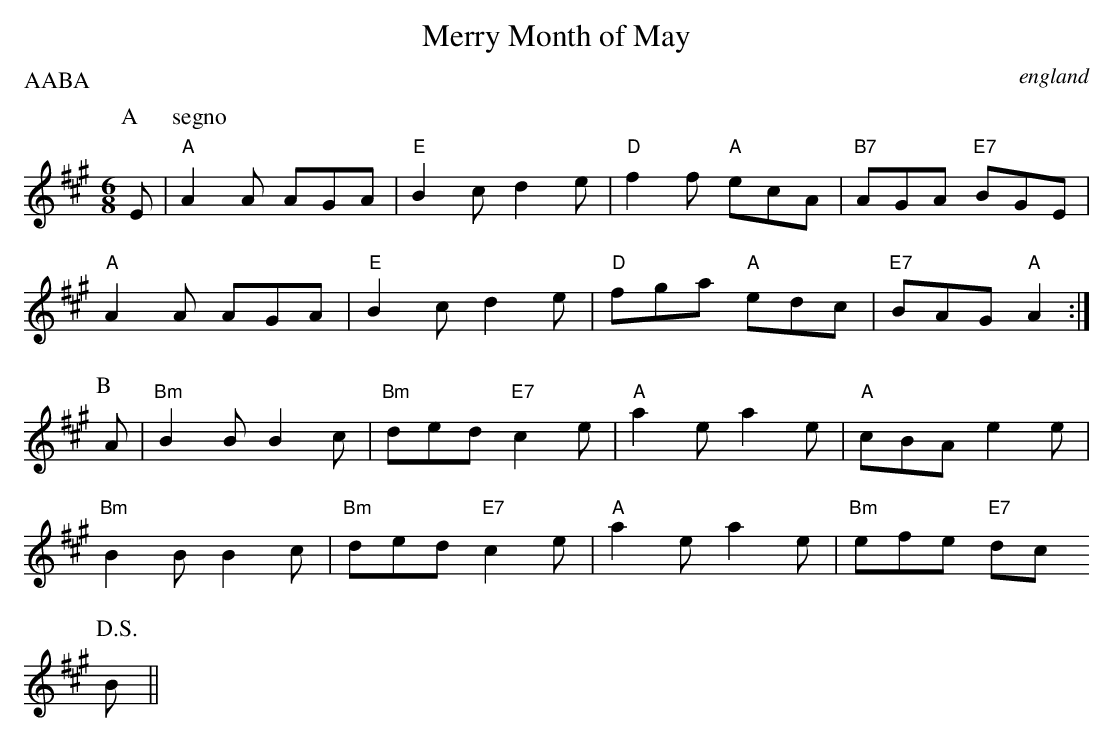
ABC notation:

X:1
T:Merry Month of May
O:england
P:AABA
M:6/8
K:A
P:A
E|\
P:segno
"A"A2A AGA|"E"B2c d2e|"D"f2f "A"ecA|"B7"AGA "E7"BGE|
"A"A2A AGA|"E"B2c d2e|"D"fga "A"edc|"E7"BAG "A"A2:|
P:B
A|"Bm"B2B B2c|"Bm"ded "E7"c2e|"A"a2e a2e|"A"cBA e2e|
"Bm"B2B B2c|"Bm"ded "E7"c2e|"A"a2e a2e|"Bm"efe "E7"dc
P:D.S.
B||
